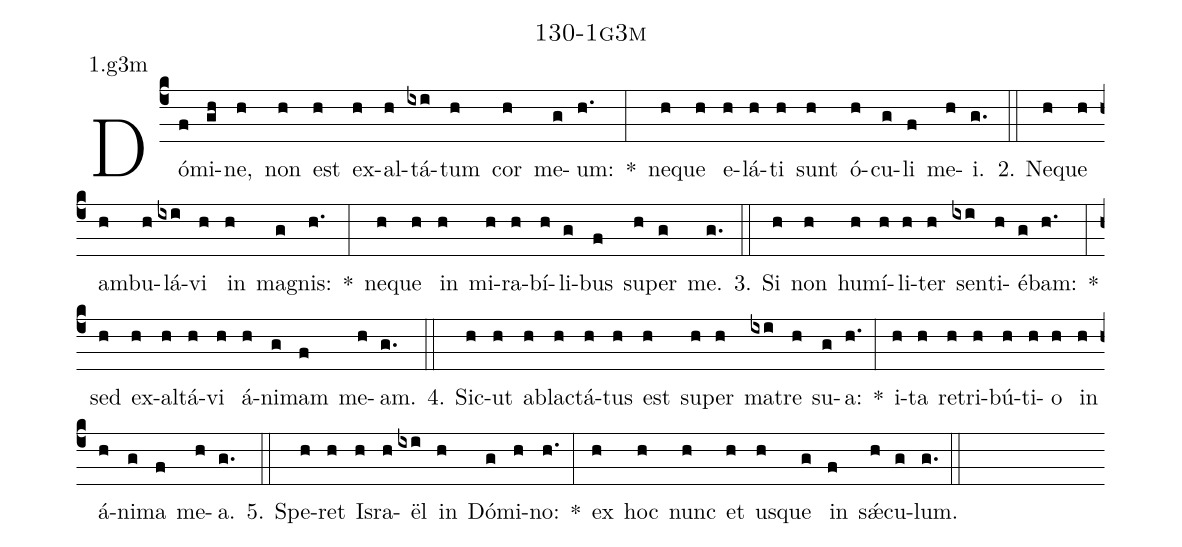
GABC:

name: 130-1g3m;
annotation: 1.g3m;
%%
(c4)Dó(f)mi(gh)ne,(h) non(h) est(h) ex(h)al(h)tá(ixi)tum(h) cor(h) me(g)um:(h.) *(:) ne(h)que(h) e(h)lá(h)ti(h) sunt(h) ó(h)cu(g)li(f) me(h)i.(g.) (::)
2. Ne(h)que(h) am(h)bu(h)lá(ixi)vi(h) in(h) ma(g)gnis:(h.) *(:) ne(h)que(h) in(h) mi(h)ra(h)bí(h)li(g)bus(f) su(h)per(g) me.(g.) (::)
3. Si(h) non(h) hu(h)mí(h)li(h)ter(h) sen(ixi)ti(h)é(g)bam:(h.) *(:) sed(h) ex(h)al(h)tá(h)vi(h) á(h)ni(g)mam(f) me(h)am.(g.) (::)
4. Sic(h)ut(h) ab(h)lac(h)tá(h)tus(h) est(h) su(h)per(h) ma(ixi)tre(h) su(g)a:(h.) *(:) i(h)ta(h) re(h)tri(h)bú(h)ti(h)o(h) in(h) á(h)ni(g)ma(f) me(h)a.(g.) (::)
5. Spe(h)ret(h) Is(h)ra(h)ël(ixi) in(h) Dó(g)mi(h)no:(h.) *(:) ex(h) hoc(h) nunc(h) et(h) us(h)que(g) in(f) sǽ(h)cu(g)lum.(g.) (::)
